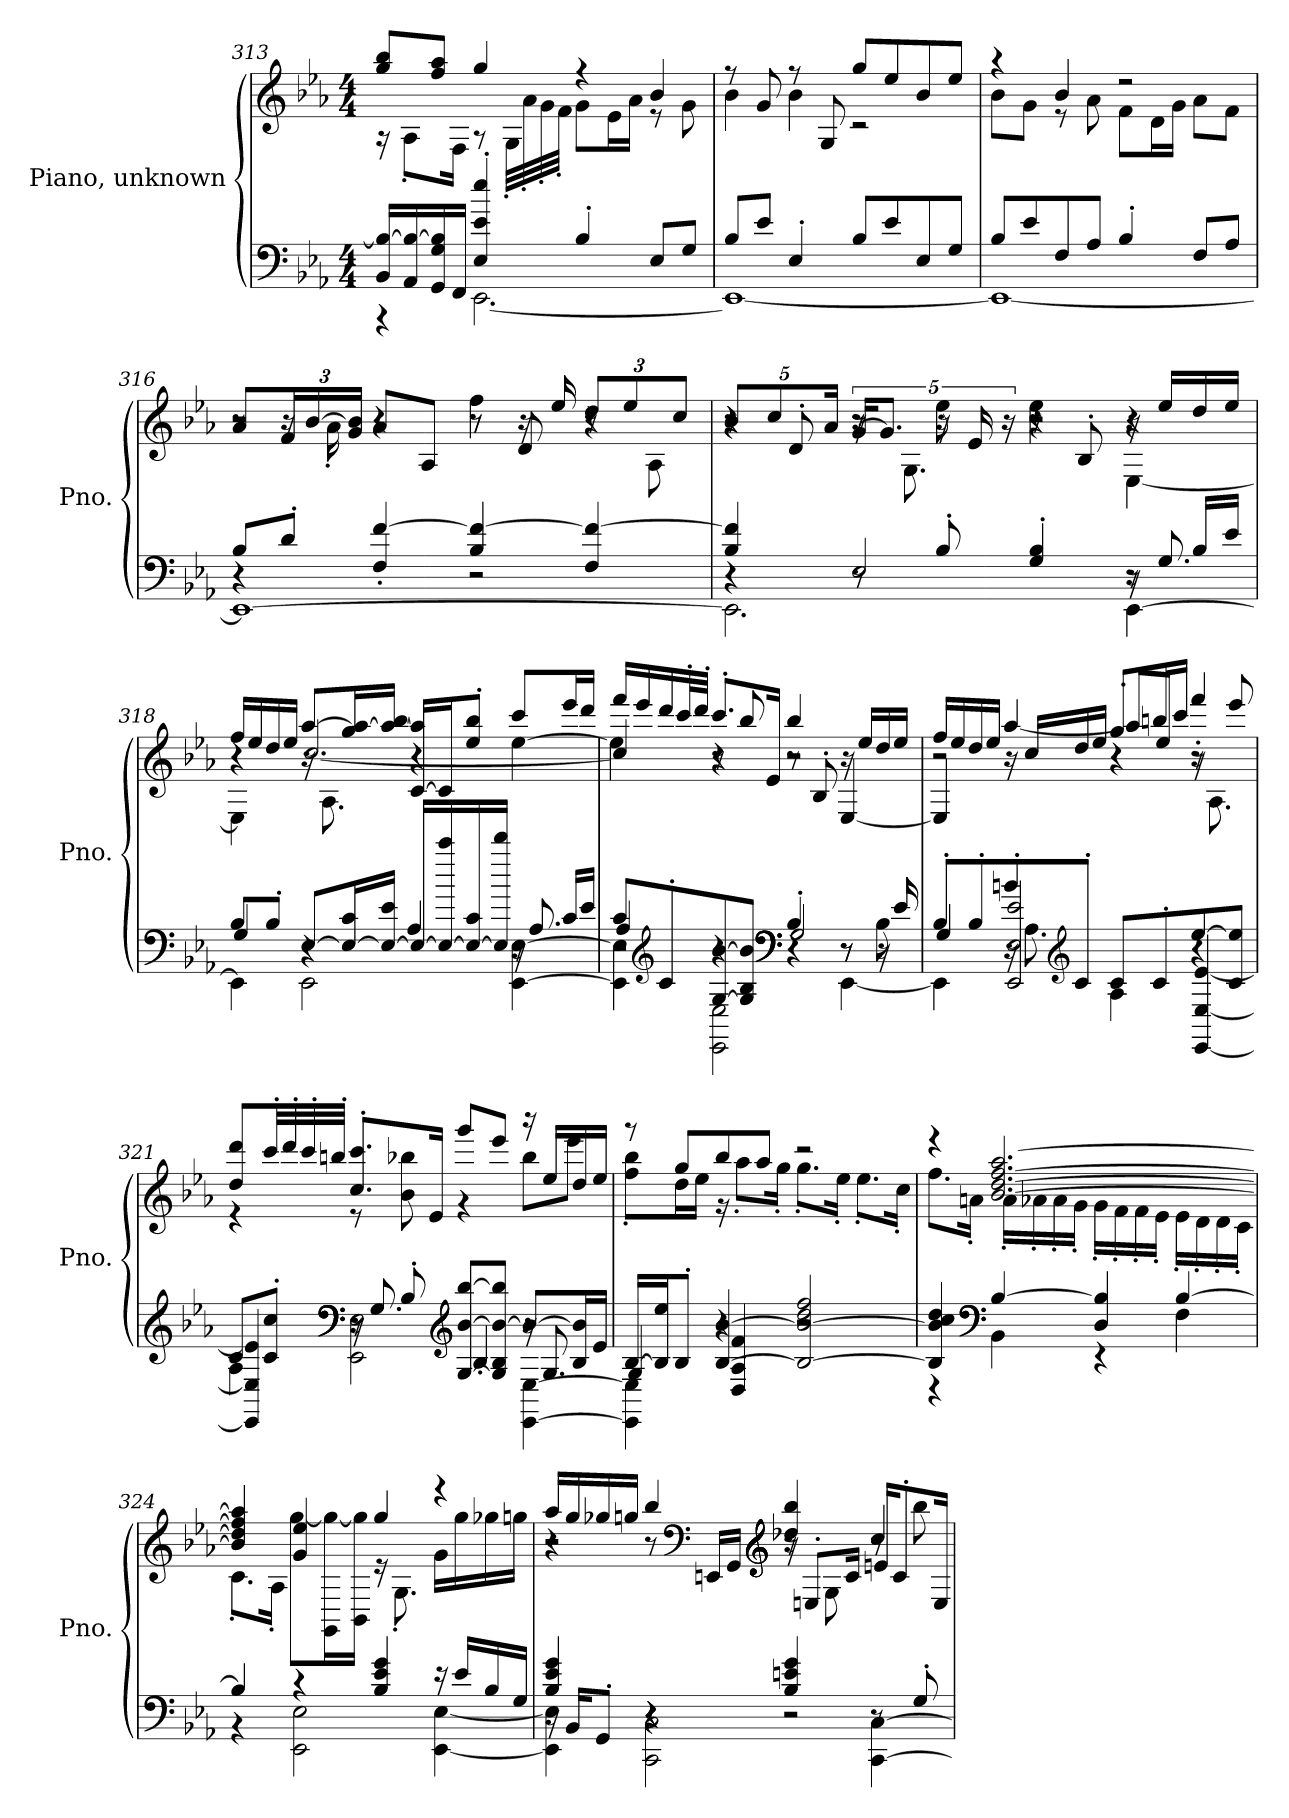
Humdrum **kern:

**kern	**kern
*part1	*part1
*staff2	*staff1
*I"Piano, unknown	*
*I'Pno.	*
!!LO:LB:g=z
*clefF4	*clefG2
*k[b-e-a-]	*k[b-e-a-]
*M4/4	*M4/4
=313	=313
*^	*^
16BB-/ 16B-/_LL	4r	8gg/ 8bb-/L	16r
16AA-/ 16B-/_	.	.	8A-'\L
16GG/ 16G/ 16B-/]	.	8ff/ 8aa-/J	.
16FF/JJ	.	.	16F\Jk
4E-/' 4e-/' 4ee-/'	[2.EE-\	4gg/	8r
.	.	.	32G'\LLL
.	.	.	32a-'\
.	.	.	32g'\
.	.	.	32f'\JJJ
4B-'/	.	4r	8g\L
.	.	.	16e-\L
.	.	.	16a-\JJ
8E-/L	.	4b-/	8r
8G/J	.	.	8g\
=314	=314	=314	=314
8B-/L	1EE-_	8r	4b-\
8e-/J	.	8g/	.
4E-'/	.	8r	4b-\
.	.	8G/	.
8B-/L	.	8gg/L	2r
8e-/	.	8ee-/	.
8E-/	.	8b-/	.
8G/J	.	8ee-/J	.
=315	=315	=315	=315
8B-/L	1EE-_	4r	8b-\L
8e-/	.	.	8g\J
8F/	.	4b-/	8r
8A-/J	.	.	8a-\
4B-'/	.	2r	8f\L
.	.	.	16d\L
.	.	.	16g\JJ
8F/L	.	.	8a-\L
8A-/J	.	.	8f\J
!!LO:LB:g=z
=316	=316	=316	=316
*	*^	*	*^
8B-/L	4r	1EE-_	8a-/L	8r	2r
*	*	*	*Xbrackettup	*	*
8d'/J	.	.	24f/L	16r	.
.	.	.	[24b-/	.	.
.	.	.	.	16a-'\	.
.	.	.	24g/ 24b-/]JJ	.	.
[4f/	4F'/	.	8a-/L	4r	.
.	.	.	8A-/J	.	.
4B-/ 4f/_	2r	.	8r	4ff\	8r
.	.	.	16r	.	8d/
.	.	.	16ee-/	.	.
4F/ 4f/_	.	.	12dd/L	8r	4r
.	.	.	12ee-/	.	.
.	.	.	.	8A-\	.
.	.	.	12cc/J	.	.
*	*	*	*v	*v	*v
=317	=317	=317	=317
*	*	*	*brackettup
*	*	*	*^
*	*	*	*	*^
*	*	*	*	*	*^
4B-/ 4f/]	4r	2.EE-\]	10b-/L	4r	8r	4r
.	.	.	10cc/	.	.	.
.	.	.	.	.	8d'/	.
.	.	.	20a-/Jk	.	.	.
8r	2E-/	.	[20g/KL	8r	8r	16r
.	.	.	10.g/J]	.	.	.
.	.	.	.	.	.	8.G\
8B-'/	.	.	.	8ee-\	16r	.
.	.	.	.	.	16e-/	.
.	.	.	20r	.	.	.
4G/' 4B-/'	.	.	8r	4ee-\	2r	4r
.	.	.	8B-'/	.	.	.
8r	16r	[4EE-\	16r	4r	.	[4E-\
.	8.G/	.	16ee-/LL	.	.	.
16B-/LL	.	.	16dd/	.	.	.
16e-/JJ	.	.	16ee-/JJ	.	.	.
*	*	*	*	*	*v	*v
!!LO:PB:g=z
=318	=318	=318	=318	=318	=318
8B-/L	4G/	4EE-\]	16ff/LL	4r	4E-\]
.	.	.	16ee-/	.	.
8B-'/J	.	.	16dd/	.	.
.	.	.	16ee-/JJ	.	.
[8E-/L	4r	2EE-\	[8aa-/L	[2.cc/	16r
.	.	.	.	.	8.A-\
16E-/_ 16c/L	.	.	16gg/ 16aa-/_L	.	.
16E-/_ 16e-/JJ	.	.	16aa-/_ 16bb-/JJ	.	.
16E-/LL_	4A-/	.	[16c/ 16aa-/]LL	.	4r
16E-/_ 16ccc/	.	.	16c/J]	.	.
16E-/_ 16c/	.	.	8ee-/' 8bb-/'J	.	.
16E-/] 16ddd/JJ	.	.	.	.	.
8r	16r	[4EE-\ [4E-\	8ccc/L	.	[4ee-\
.	8.A-/	.	.	.	.
16c/LL	.	.	16eee-/L	.	.
16e-/JJ	.	.	16ddd/JJ	.	.
=319	=319	=319	=319	=319	=319
*	*	*^	*	*	*
8c/L	2r	4A-/	4EE-\] 4E-\]	16fff/LL	4cc/]	4ee-\]
.	.	.	.	16eee-/	.	.
*clefG2	*	*	*	*	*	*
8c'/	.	.	.	16ddd/	.	.
.	.	.	.	32ccc'/L	.	.
.	.	.	.	32ddd'/JJJ	.	.
[8G/ [8b-/	.	4r	2EE-\ 2E-\	8.ccc'/L	8r	4r
8G/] 8B-/ 8b-/]J	.	.	.	.	8bb-/	.
.	.	.	.	16e-/Jk	.	.
*clefF4	*	*	*	*	*	*
4B-'/	4r	2G/	.	8r	4bb-/	2r
.	.	.	.	8B-'/	.	.
8r	8r	.	[4EE-\	16r	[4E-/	.
.	.	.	.	16ee-/LL	.	.
16r	8B-\	.	.	16dd/	.	.
16e-/	.	.	.	16ee-/JJ	.	.
*	*	*v	*v	*	*	*
!!LO:LB:g=z	!!	!!
=320	=320	=320	=320	=320	=320
8B-'/L	4G/	4EE-\]	16ff/LL	4E-/]	2r
.	.	.	16ee-/	.	.
8B-'/	.	.	16dd/	.	.
.	.	.	16ee-/JJ	.	.
8bn'/	2EE-/ 2E-/ 2e-/	16r	16r	[4aa-/	.
.	.	8.A-\	16cc/LL	.	.
*clefG2	*	*	*	*	*
8c'/J	.	.	16dd/	.	.
.	.	.	16ee-/JJ	.	.
8c/L	.	4A-\	8gg'/L	8aa-/L]	4r
8c'/	.	.	16bbn/L	8ee-/J	.
.	.	.	16ccc/JJ	.	.
[8ee-/	[4EE-/ [4E-/ [4e-/	4r	8r	4fff'/	16r
.	.	.	.	.	8.A-\
8c/ 8ee-/]J	.	.	8eee-/	.	.
*	*	*	*	*v	*v
=321	=321	=321	=321	=321
8c/L	4EE-/] 4E-/] 4e-/]	4A-\	8dd/ 8ddd/L	4r
8c/' 8cc/'J	.	.	32ccc'/LL	.
.	.	.	32ddd'/	.
.	.	.	32ccc'/	.
.	.	.	32bbn'/JJJ	.
*clefF4	*	*	*	*
8r	16r	2EE-\ 2E-\	8.cc/' 8.ccc/'L	8r
.	8.G/	.	.	.
8B-'/	.	.	.	8b-\ 8bb-X\
.	.	.	16e-/Jk	.
*clefG2	*	*	*	*
[8G/ [8b-/ [8bb-/L	4B-'/	.	8ggg/L	4r
8G/] 8B-/ 8b-/_ 8bb-/]J	.	.	8eee-/J	.
8b-/L_	16r	[4EE-\ [4E-\	16r	8bb-\L
.	8.G/	.	16ee-/LL	.
16B-/ 16b-/]L	.	.	16dd/	8eee-\J
16e-/JJ	.	.	16ee-/JJ	.
!!LO:LB:g=z	!!
=322	=322	=322	=322	=322
[16B-/LL	4G/	4EE-\] 4E-\]	8r	8ff\' 8bb-\'L
16B-/] 16ee-/J	.	.	.	.
8B-'/J	.	.	8gg/L	16dd\L
.	.	.	.	16ee-\JJ
[4B-/ [4b-/	4D/ 4A-/ 4f/	4r	8bb-/	16r
.	.	.	.	8aa-'\L
.	.	.	8aa-/J	.
.	.	.	.	16gg'\Jk
2B-/_ 2b-/_ 2dd/ 2ff/	2r	2r	2r	8.gg'\L
.	.	.	.	16ee-'\Jk
.	.	.	.	8.ee-'\L
.	.	.	.	16cc'\Jk
*	*v	*v	*	*
=323	=323	=323	=323
4B-/] 4b-/] 4cc/ 4dd/	4r	4r	8.ff\L
.	.	.	16an'\Jk
*clefF4	*	*	*
[4B-/	4BB-\	[2.b-/ [2.dd/ [2.ff/ [2.aa-/	16a'\LL
.	.	.	16a-X'\
.	.	.	16a-'\
.	.	.	16g'\JJ
4D/ 4B-/]	4r	.	16g'\LL
.	.	.	16f'\
.	.	.	16f'\
.	.	.	16e-'\JJ
[4B-/	4F\	.	16e-'\LL
.	.	.	16d'\
.	.	.	16d'\
.	.	.	16c'\JJ
!!LO:LB:g=z	!!
=324	=324	=324	=324
4B-/]	4r	4b-/] 4dd/] 4ff/] 4aa-/]	8.c'\L
.	.	.	16A-'\Jk
4r	2EE-\ 2E-\	4g/ 4ee-/	[8gg\L
.	.	.	16GG\ 16gg\_L
.	.	.	16BB-\ 16gg\]JJ
4B-/ 4e-/ 4g/	.	4gg/	16r
.	.	.	8.G'\
16r	[4EE-\ [4E-\	4r	16g\LL
16e-/LL	.	.	16gg\
16B-/	.	.	16gg-X\
16G/JJ	.	.	16ggn\JJ
=325	=325	=325	=325
*	*^	*	*^
16r	4B-/ 4e-/ 4g/	4EE-\] 4E-\]	4r	2r	16aa-/LL
16BB-/KL	.	.	.	.	16gg/
8GG'/J	.	.	.	.	16gg-X/
.	.	.	.	.	16ggn/JJ
4r	4r	2CC\ 2C\	4bb-/	.	8r
*	*	*	*clefF4	*	*
.	.	.	.	.	16EEn/LL
.	.	.	.	.	16GG/JJ
*	*	*	*clefG2	*	*
4B-/ 4en/ 4g/	2r	.	4dd-X/ 4bb-/	8r	16r
.	.	.	.	.	8En'/L
.	.	.	.	8G\	.
.	.	.	.	.	16c/Jk
8r	.	[4CC\ [4C\	4cc/	8r	16en/KL
.	.	.	.	.	8c'/
8G'/	.	.	.	8bb-\	.
.	.	.	.	.	16E/Jk
*v	*v	*v	*	*	*
*	*v	*v	*v
=	=
*-	*-
